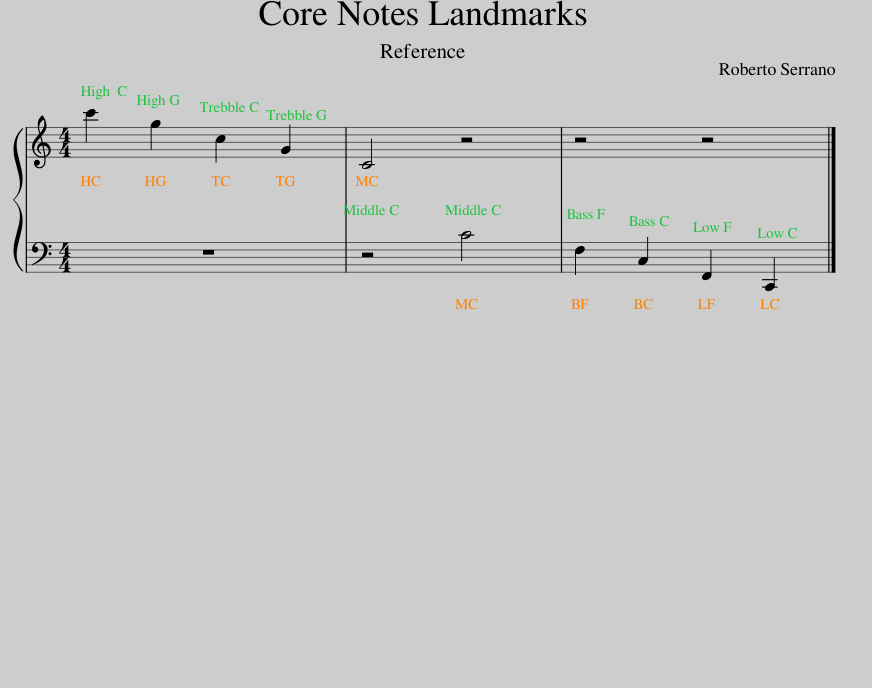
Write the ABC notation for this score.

X:1
%%score { 1 | 2 }
L:1/8
M:4/4
I:linebreak $
K:C
V:1 treble
V:2 bass
V:1
 c'2 g2 c2 G2 | C4 z4 | z4 z4 |] %3
V:2
 z8 | z4 C4 | F,2 C,2 F,,2 C,,2 |] %3
